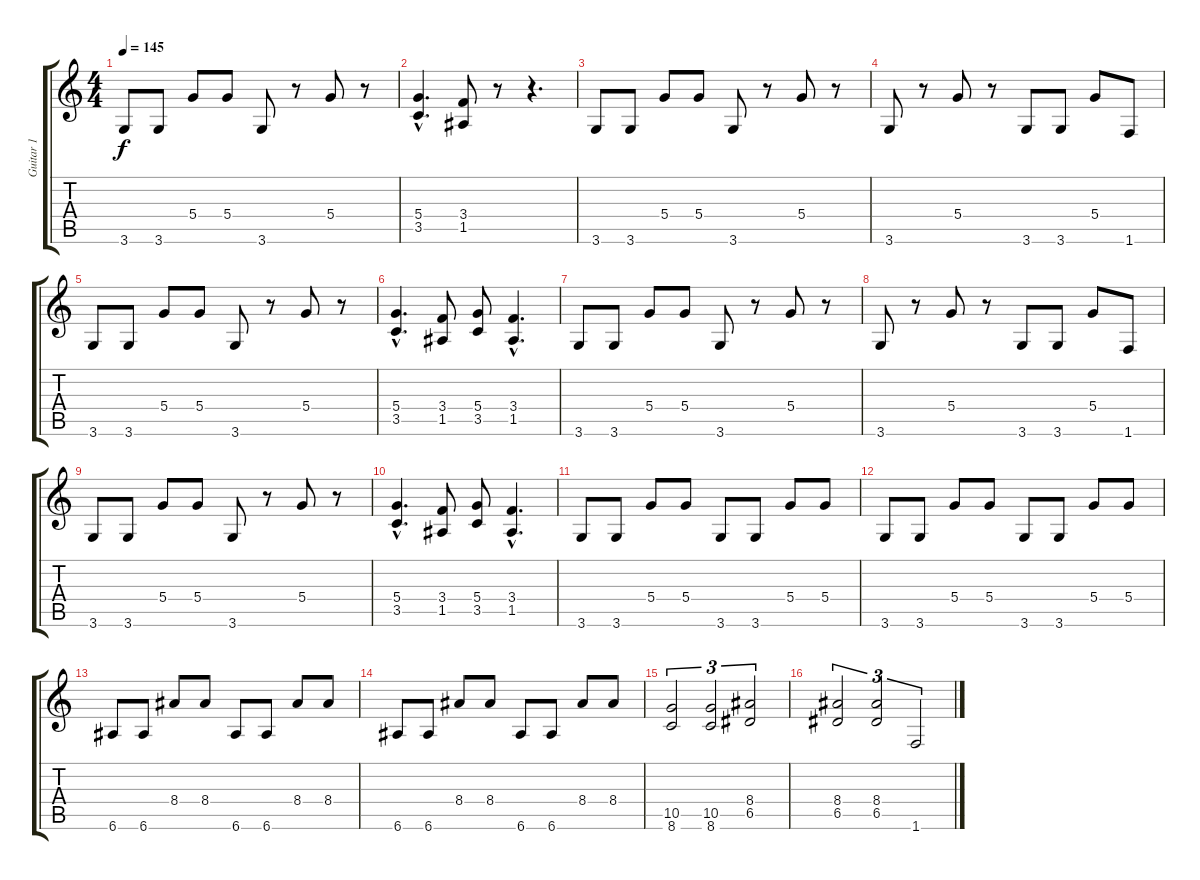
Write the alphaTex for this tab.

\track ("Guitar 1" "Guitar 1") {instrument distortionguitar}
\staff {score tabs}
\tuning (E4 B3 G3 D3 A2 E2) {hide}
\ts (4 4)
\tempo 145
\clef g2
\ks c
3.6.8{dy f} 3.6.8 5.4.8 5.4.8 3.6.8 r.8 5.4.8 r.8 |
(5.4{hac} 3.5{hac}).4{d} (3.4 1.5).8 r.8 r.4{d} |
3.6.8 3.6.8 5.4.8 5.4.8 3.6.8 r.8 5.4.8 r.8 |
3.6.8 r.8 5.4.8 r.8 3.6.8 3.6.8 5.4.8 1.6.8 |
3.6.8 3.6.8 5.4.8 5.4.8 3.6.8 r.8 5.4.8 r.8 |
(5.4{hac} 3.5{hac}).4{d} (3.4 1.5).8 (5.4 3.5).8 (3.4{hac} 1.5{hac}).4{d} |
3.6.8 3.6.8 5.4.8 5.4.8 3.6.8 r.8 5.4.8 r.8 |
3.6.8 r.8 5.4.8 r.8 3.6.8 3.6.8 5.4.8 1.6.8 |
3.6.8 3.6.8 5.4.8 5.4.8 3.6.8 r.8 5.4.8 r.8 |
(5.4{hac} 3.5{hac}).4{d} (3.4 1.5).8 (5.4 3.5).8 (3.4{hac} 1.5{hac}).4{d} |
3.6.8 3.6.8 5.4.8 5.4.8 3.6.8 3.6.8 5.4.8 5.4.8 |
3.6.8 3.6.8 5.4.8 5.4.8 3.6.8 3.6.8 5.4.8 5.4.8 |
6.6.8 6.6.8 8.4.8 8.4.8 6.6.8 6.6.8 8.4.8 8.4.8 |
6.6.8 6.6.8 8.4.8 8.4.8 6.6.8 6.6.8 8.4.8 8.4.8 |
(10.5 8.6).2{tu (3 2)} (10.5 8.6).2{tu (3 2)} (8.4 6.5).2{tu (3 2)} |
(8.4 6.5).2{tu (3 2)} (8.4 6.5).2{tu (3 2)} 1.6.2{tu (3 2)}
